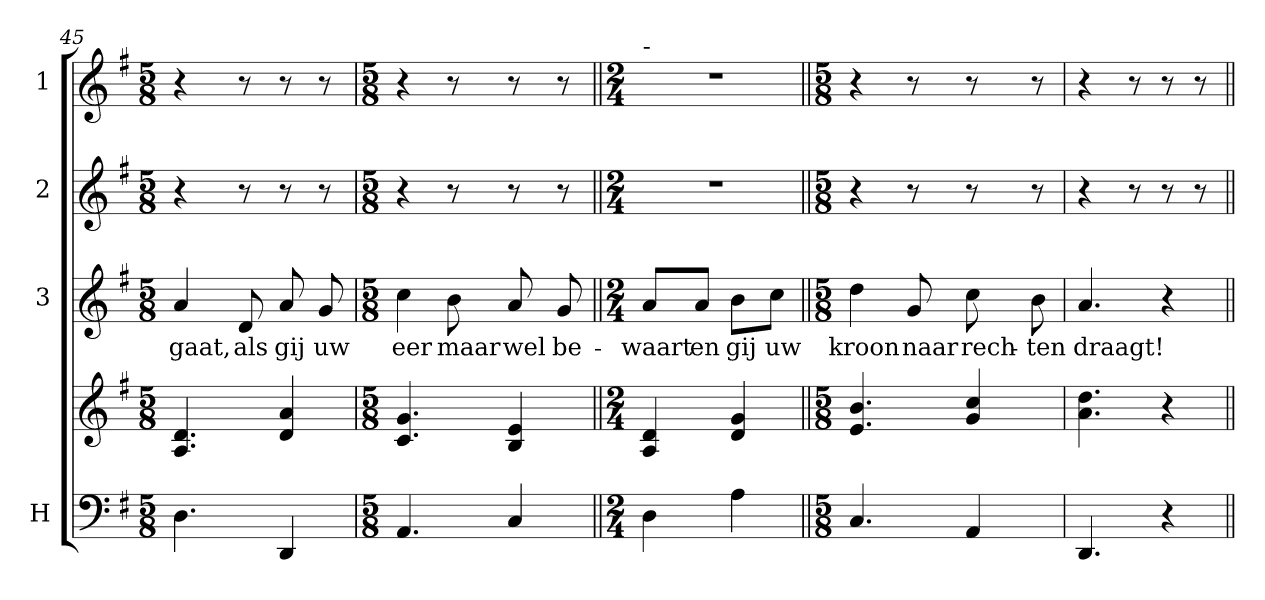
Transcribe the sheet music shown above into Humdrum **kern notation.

**kern	**kern	**kern	**text	**kern	**kern
*part4	*part4	*part3	*part3	*part2	*part1
*staff5	*staff4	*staff3	*staff3	*staff2	*staff1
*I"H	*	*I"3	*	*I"2	*I"1
*I'H	*	*	*	*	*
*clefF4	*clefG2	*clefG2	*	*clefG2	*clefG2
*k[f#]	*k[f#]	*k[f#]	*	*k[f#]	*k[f#]
*G:	*G:	*G:	*	*G:	*G:
*M5/8	*M5/8	*M5/8	*	*M5/8	*M5/8
=45	=45	=45	=45	=45	=45
!	!	!	!LO:LY:b	!	!
4.D	4.A 4.d	4a	gaat,	4r	4r
!	!	!	!LO:LY:b	!	!
.	.	8d	als	8r	8r
!	!	!	!LO:LY:b	!	!
4DD	4d 4a	8a	gij	8r	8r
!	!	!	!LO:LY:b	!	!
.	.	8g	uw	8r	8r
!!LO:LB:g=z
=46	=46	=46	=46	=46	=46
*M5/8	*M5/8	*M5/8	*	*M5/8	*M5/8
!	!	!	!LO:LY:b	!	!
4.AA	4.c 4.g	4cc	eer	4r	4r
!	!	!	!LO:LY:b	!	!
.	.	8b	maar	8r	8r
!	!	!	!LO:LY:b	!	!
4C	4B 4e	8a	wel	8r	8r
!	!	!	!LO:LY:b	!	!
.	.	8g	be-	8r	8r
=47||	=47||	=47||	=47||	=47||	=47||
*M2/4	*M2/4	*M2/4	*	*M2/4	*M2/4
!	!	!	!	!	!LO:TX:a:t=-
!	!	!	!LO:LY:b	!LO:N:vis=1	!LO:N:vis=1
4D	4A 4d	8aL	-waart	2r	2r
!	!	!	!LO:LY:b	!	!
.	.	8aJ	en	.	.
!	!	!	!LO:LY:b	!	!
4A	4d 4g	8bL	gij	.	.
!	!	!	!LO:LY:b	!	!
.	.	8ccJ	uw	.	.
=48||	=48||	=48||	=48||	=48||	=48||
*M5/8	*M5/8	*M5/8	*	*M5/8	*M5/8
!	!	!	!LO:LY:b	!	!
4.C	4.e 4.b	4dd	kroon	4r	4r
!	!	!	!LO:LY:b	!	!
.	.	8g	naar	8r	8r
!	!	!	!LO:LY:b	!	!
4AA	4g 4cc	8cc	rech-	8r	8r
!	!	!	!LO:LY:b	!	!
.	.	8b	-ten	8r	8r
=49	=49	=49	=49	=49	=49
!	!	!	!LO:LY:b	!	!
4.DD	4.a 4.dd	4.a	draagt!	4r	4r
.	.	.	.	8r	8r
4r	4r	4r	.	8r	8r
.	.	.	.	8r	8r
=||	=||	=||	=||	=||	=||
*-	*-	*-	*-	*-	*-
